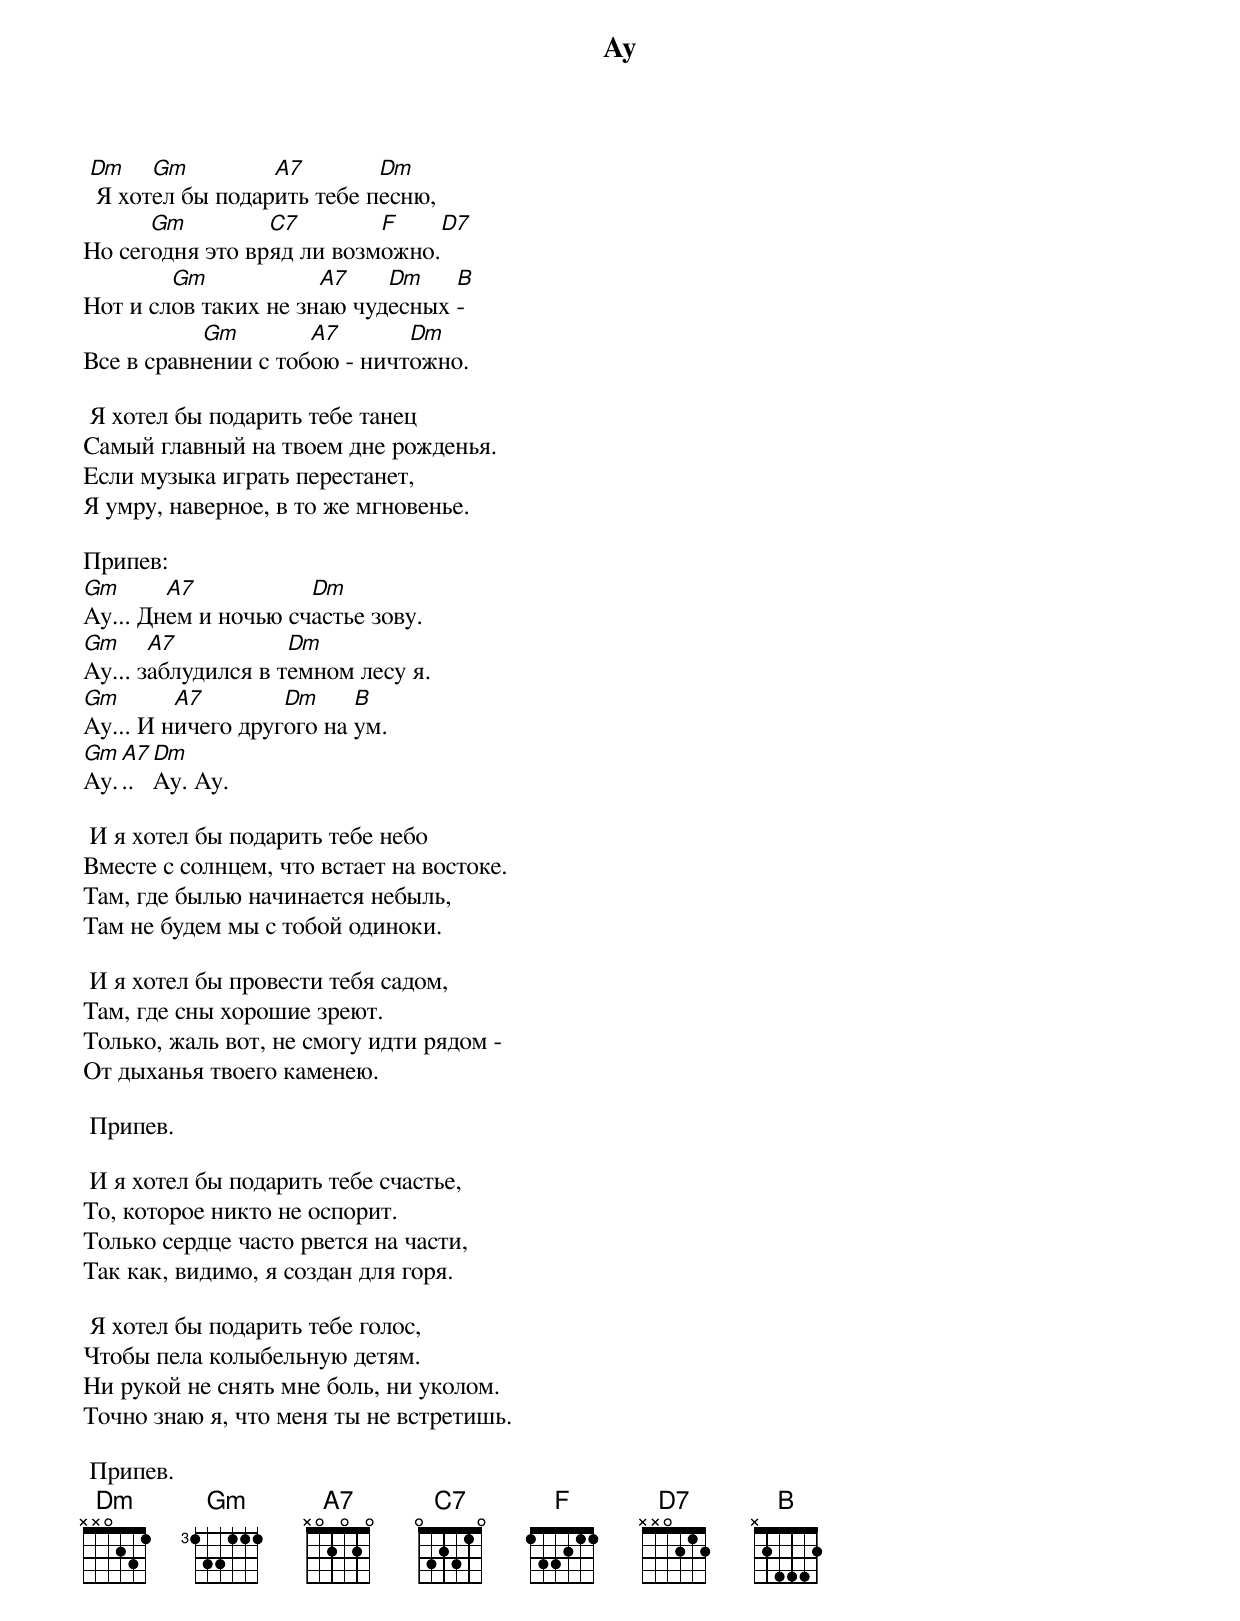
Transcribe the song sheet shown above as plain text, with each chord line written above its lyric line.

          Ау

 Dm    Gm         A7        Dm
  Я хотел бы подарить тебе песню,
      Gm         C7        F    D7
Но сегодня это вряд ли возможно.
        Gm            A7    Dm    B
Нот и слов таких не знаю чудесных -
           Gm        A7       Dm
Все в сравнении с тобою - ничтожно.

 Я хотел бы подарить тебе танец
Самый главный на твоем дне рожденья.
Если музыка играть перестанет,
Я умру, наверное, в то же мгновенье.

Припев:
Gm      A7           Dm
Ау... Днем и ночью счастье зову.
Gm     A7           Dm
Ау... заблудился в темном лесу я.
Gm       A7        Dm     B
Ау... И ничего другого на ум.
Gm A7 Dm
Ау... Ау. Ау.

 И я хотел бы подарить тебе небо
Вместе с солнцем, что встает на востоке.
Там, где былью начинается небыль,
Там не будем мы с тобой одиноки.

 И я хотел бы провести тебя садом,
Там, где сны хорошие зреют.
Только, жаль вот, не смогу идти рядом -
От дыханья твоего каменею.

 Припев.

 И я хотел бы подарить тебе счастье,
То, которое никто не оспорит.
Только сердце часто рвется на части,
Так как, видимо, я создан для горя.

 Я хотел бы подарить тебе голос,
Чтобы пела колыбельную детям.
Ни рукой не снять мне боль, ни уколом.
Точно знаю я, что меня ты не встретишь.

 Припев.
